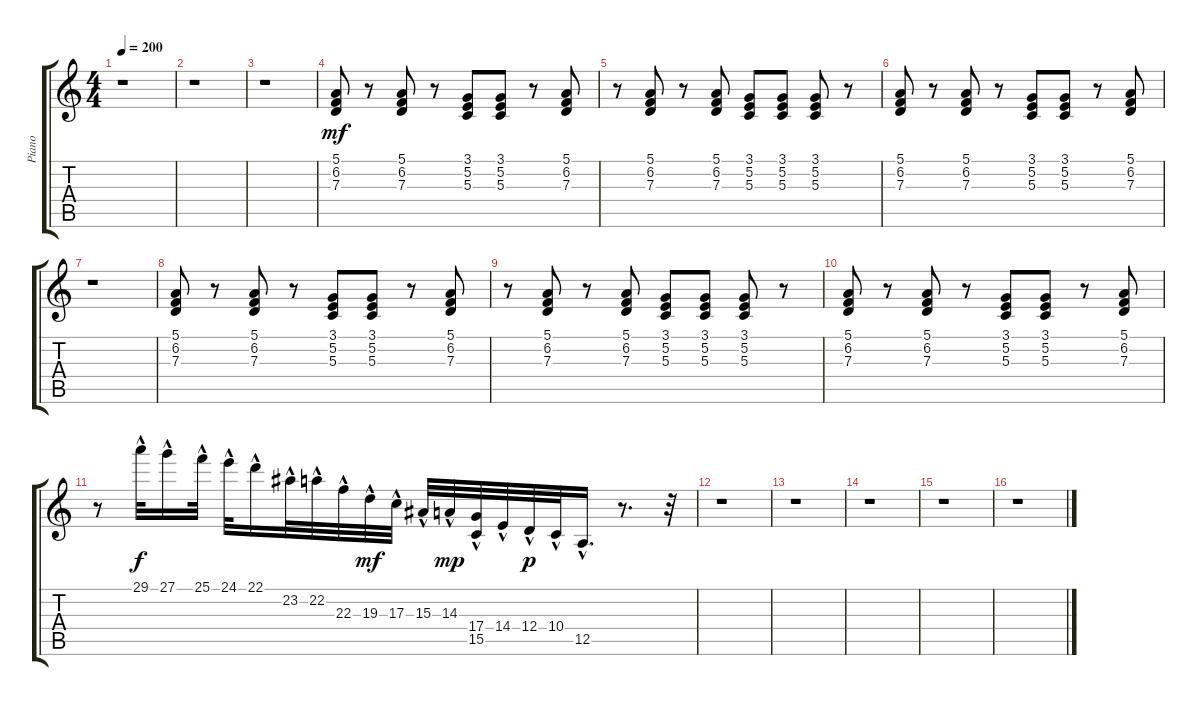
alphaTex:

\track ("Piano" "Piano") {instrument brightacousticpiano}
\staff {score tabs}
\tuning (E4 B3 G3 D3 A2 E2) {hide}
\ts (4 4)
\tempo 200
\clef g2
\ks c
r.1{dy mf instrument brightacousticpiano} |
r.1 |
r.1 |
(5.1 6.2 7.3).8 r.8 (5.1 6.2 7.3).8 r.8 (3.1 5.2 5.3).8 (3.1 5.2 5.3).8 r.8 (5.1 6.2 7.3).8 |
r.8 (5.1 6.2 7.3).8 r.8 (5.1 6.2 7.3).8 (3.1 5.2 5.3).8 (3.1 5.2 5.3).8 (3.1 5.2 5.3).8 r.8 |
(5.1 6.2 7.3).8 r.8 (5.1 6.2 7.3).8 r.8 (3.1 5.2 5.3).8 (3.1 5.2 5.3).8 r.8 (5.1 6.2 7.3).8 |
r.1 |
(5.1 6.2 7.3).8 r.8 (5.1 6.2 7.3).8 r.8 (3.1 5.2 5.3).8 (3.1 5.2 5.3).8 r.8 (5.1 6.2 7.3).8 |
r.8 (5.1 6.2 7.3).8 r.8 (5.1 6.2 7.3).8 (3.1 5.2 5.3).8 (3.1 5.2 5.3).8 (3.1 5.2 5.3).8 r.8 |
(5.1 6.2 7.3).8 r.8 (5.1 6.2 7.3).8 r.8 (3.1 5.2 5.3).8 (3.1 5.2 5.3).8 r.8 (5.1 6.2 7.3).8 |
r.8 29.1{hac}.32{dy f} 27.1{hac}.16 25.1{hac}.32 24.1{hac}.32 22.1{hac}.16 23.2{hac}.32 22.2{hac}.32 22.3{hac}.32 19.3{hac}.32{dy mf} 17.3{hac}.32 15.3{hac}.32 14.3{hac}.32{dy mp} (17.4{hac} 15.5{hac}).32 14.4{hac}.32 12.4{hac}.32{dy p} 10.4{hac}.32 12.5{hac}.16{d} r.8{d} r.32 |
r.1 |
r.1 |
r.1 |
r.1 |
r.1
